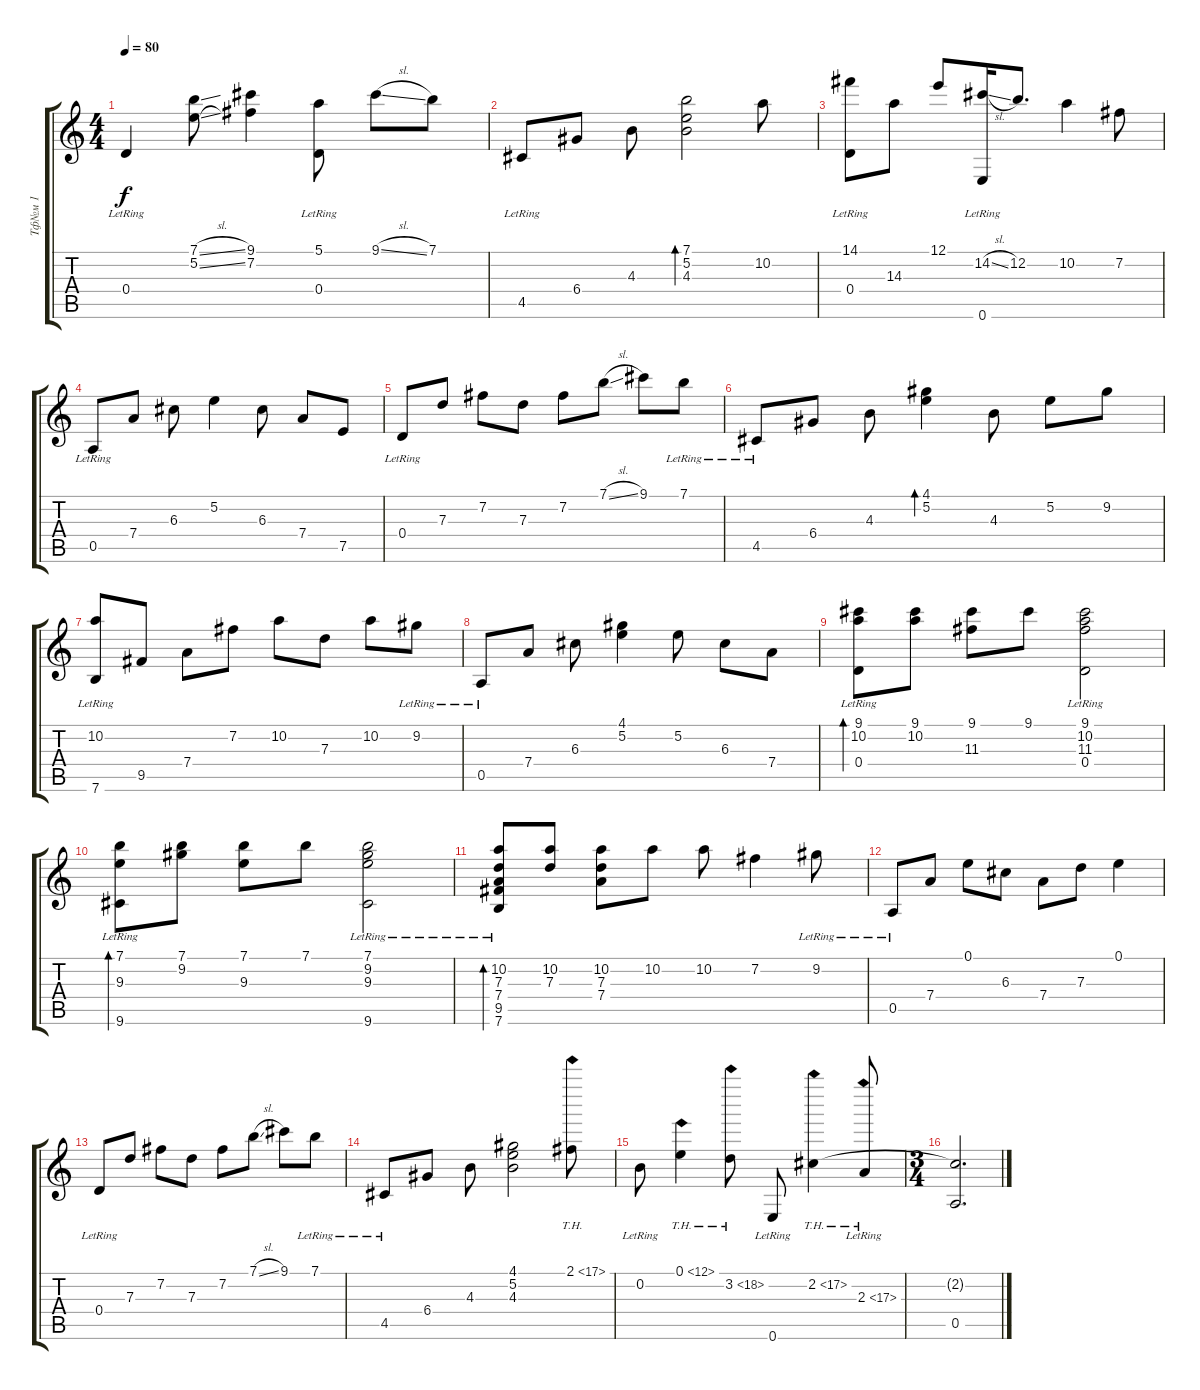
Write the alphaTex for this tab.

\track ("Тф№м 1" "Тф№м 1") {instrument acousticguitarsteel}
\staff {score tabs}
\tuning (E4 B3 G3 D3 A2 E2) {hide}
\ts (4 4)
\tempo 80
\clef g2
\ks c
0.4{lr}.4{dy f} (7.1{sl} 5.2{sl}).8 (9.1 7.2).4 (5.1 0.4{lr}).8 9.1{sl}.8 7.1.8 |
4.5{lr}.8 6.4.8 4.3.8 (7.1 5.2 4.3).2{bd 240} 10.2.8 |
(14.1 0.4{lr}).8 14.3.8 12.1.8 (14.2{sl} 0.6{lr}).16 12.2.8{d} 10.2.4 7.2.8 |
0.5{lr}.8 7.4.8 6.3.8 5.2.4 6.3.8 7.4.8 7.5.8 |
0.4{lr}.8 7.3.8 7.2.8 7.3.8 7.2.8 7.1{sl}.8 9.1.8 7.1{lr}.8 |
4.5{lr}.8 6.4.8 4.3.8 (4.1 5.2).4{bd 480} 4.3.8 5.2.8 9.2.8 |
(10.2 7.6{lr}).8 9.5.8 7.4.8 7.2.8 10.2.8 7.3.8 10.2.8 9.2{lr}.8 |
0.5{lr}.8 7.4.8 6.3.8 (4.1 5.2).4 5.2.8 6.3.8 7.4.8 |
(9.1 10.2 0.4{lr}).8{bd 240} (9.1 10.2).8 (9.1 11.3).8 9.1.8 (9.1 10.2 11.3 0.4{lr}).2 |
(7.1 9.3 9.6{lr}).8{bd 240} (7.1 9.2).8 (7.1 9.3).8 7.1.8 (7.1 9.2 9.3 9.6{lr}).2 |
(10.2{lr} 7.3{lr} 7.4 9.5 7.6{lr}).8{bd 120} (10.2 7.3).8 (10.2 7.3 7.4).8 10.2.8 10.2.8 7.2.4 9.2{lr}.8 |
0.5{lr}.8 7.4.8 0.1.8 6.3.8 7.4.8 7.3.8 0.1.4 |
0.4{lr}.8 7.3.8 7.2.8 7.3.8 7.2.8 7.1{sl}.8 9.1.8 7.1{lr}.8 |
4.5{lr}.8 6.4.8 4.3.8 (4.1 5.2 4.3).2 2.1{th 15}.8 |
0.2{lr}.8 0.1{th 12}.4 3.2{th 15}.8 0.6{lr}.8 2.2{th 15}.4 2.3{th 15 lr}.8 |
\ts (3 4)
(2.2{t} 0.5).2{d}
